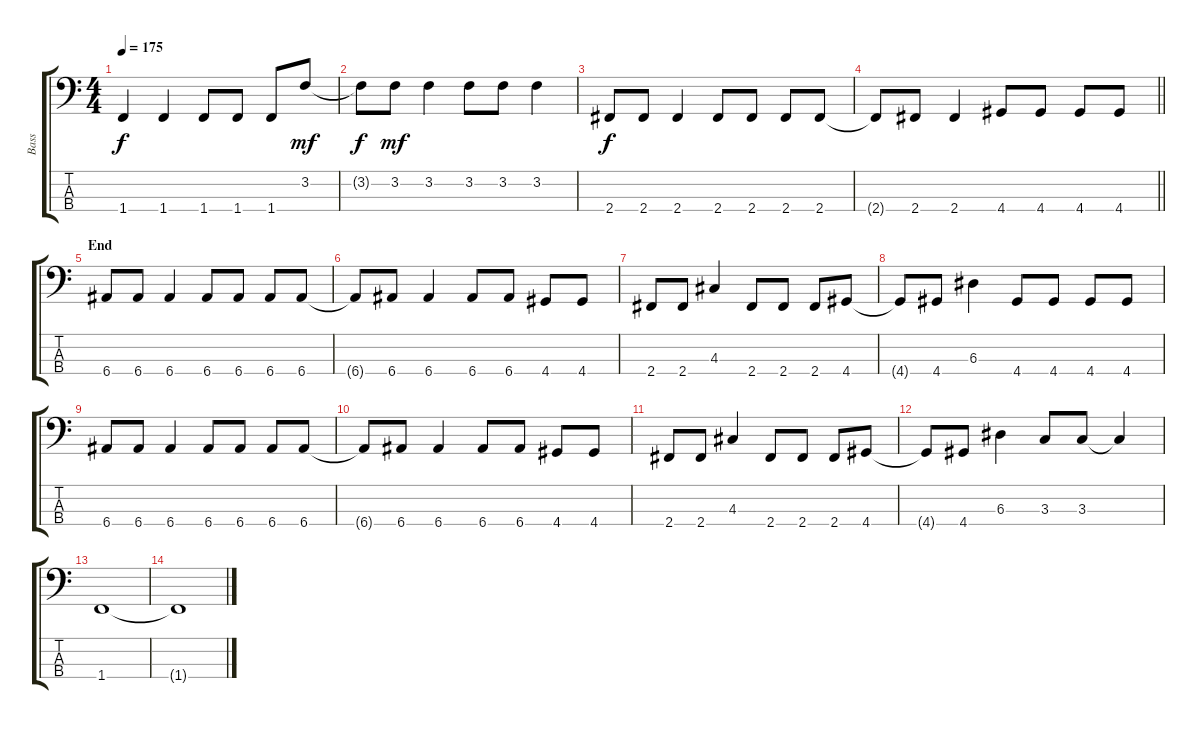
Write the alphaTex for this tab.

\track ("Bass" "Bass") {instrument synthbass2}
\staff {score tabs}
\tuning (G2 D2 A1 E1) {hide}
\ts (4 4)
\tempo 175
\clef f4
\ks c
1.4.4{dy f} 1.4.4 1.4.8 1.4.8 1.4.8 3.2.8{dy mf} |
3.2{t}.8{dy f} 3.2.8{dy mf} 3.2.4 3.2.8 3.2.8 3.2.4 |
2.4.8{dy f} 2.4.8 2.4.4 2.4.8 2.4.8 2.4.8 2.4.8 |
\barLineRight lightlight
2.4{t}.8 2.4.8 2.4.4 4.4.8 4.4.8 4.4.8 4.4.8 |
\section ("" "End")
6.4.8 6.4.8 6.4.4 6.4.8 6.4.8 6.4.8 6.4.8 |
6.4{t}.8 6.4.8 6.4.4 6.4.8 6.4.8 4.4.8 4.4.8 |
2.4.8 2.4.8 4.3.4 2.4.8 2.4.8 2.4.8 4.4.8 |
4.4{t}.8 4.4.8 6.3.4 4.4.8 4.4.8 4.4.8 4.4.8 |
6.4.8 6.4.8 6.4.4 6.4.8 6.4.8 6.4.8 6.4.8 |
6.4{t}.8 6.4.8 6.4.4 6.4.8 6.4.8 4.4.8 4.4.8 |
2.4.8 2.4.8 4.3.4 2.4.8 2.4.8 2.4.8 4.4.8 |
4.4{t}.8 4.4.8 6.3.4 3.3.8 3.3.8 3.3{t}.4 |
1.4.1 |
1.4{t}.1
